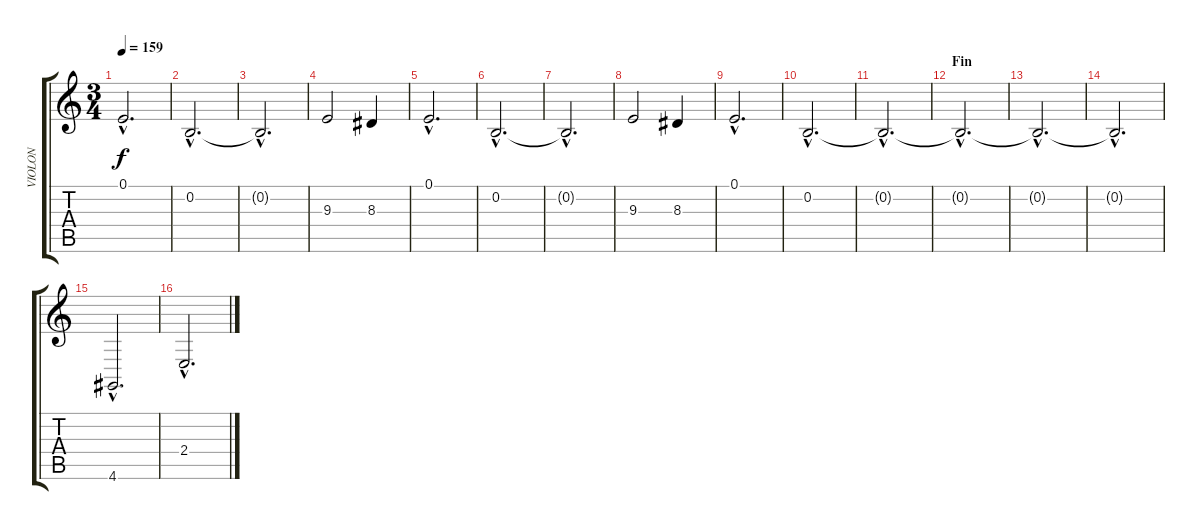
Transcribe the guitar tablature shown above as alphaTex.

\track ("VIOLON" "VIOLON") {instrument synthstrings2}
\staff {score tabs}
\tuning (E4 B3 G3 D3 A2 E2) {hide}
\ts (3 4)
\tempo 159
\clef g2
\ks c
0.1{hac}.2{d dy f} |
0.2{hac}.2{d} |
0.2{hac t}.2{d} |
9.3.2 8.3.4 |
0.1{hac}.2{d} |
0.2{hac}.2{d} |
0.2{hac t}.2{d} |
9.3.2 8.3.4 |
0.1{hac}.2{d} |
0.2{hac}.2{d} |
0.2{hac t}.2{d} |
\section ("" "Fin")
0.2{hac t}.2{d} |
0.2{hac t}.2{d} |
0.2{hac t}.2{d} |
4.6{hac}.2{d} |
2.4{hac}.2{d}
